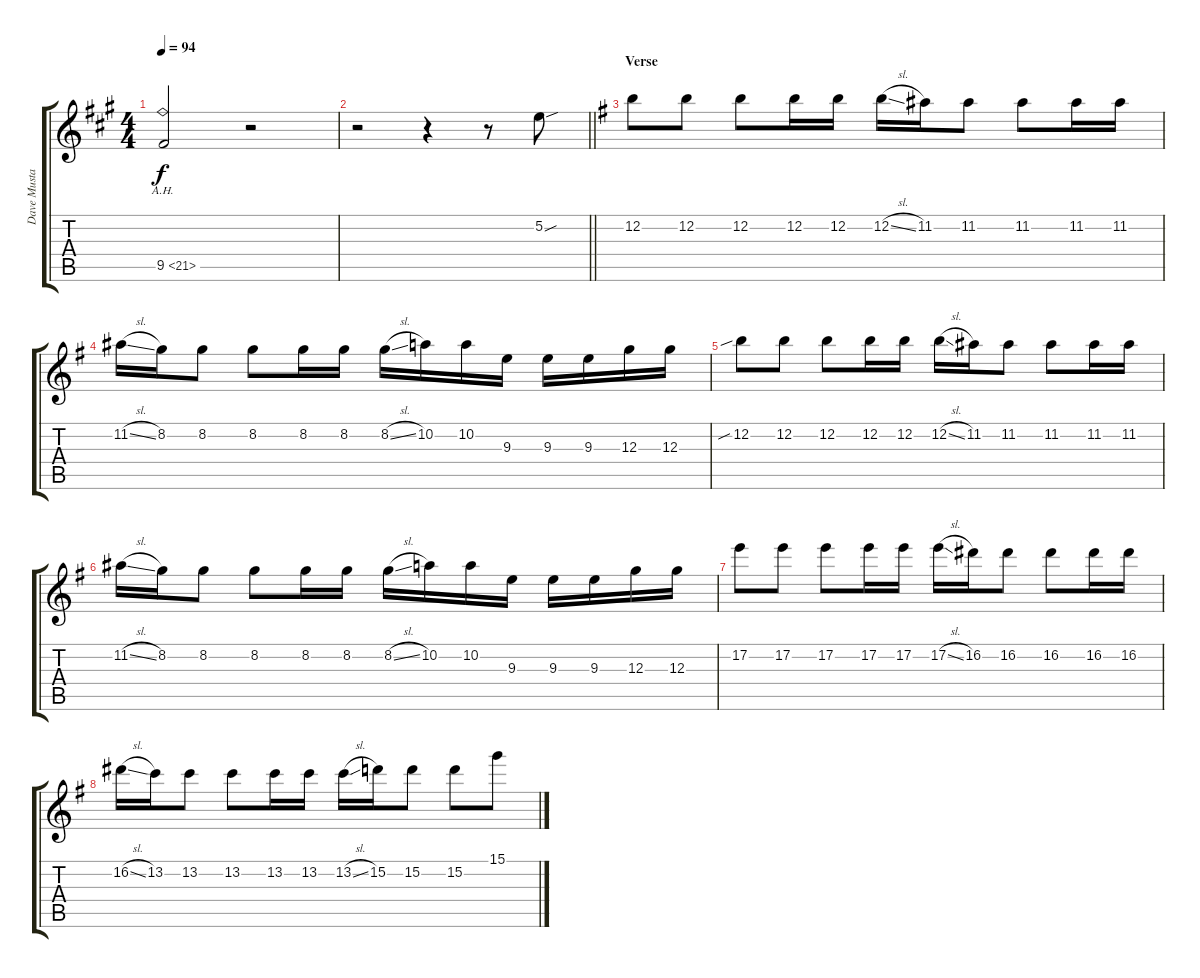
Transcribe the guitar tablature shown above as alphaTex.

\track ("Dave Mustaine" "Dave Musta") {instrument distortionguitar}
\staff {score tabs}
\tuning (E4 B3 G3 D3 A2 E2) {hide}
\ts (4 4)
\tempo 94
\clef g2
\ks a
9.5{ah 12}.2{dy f} r.2 |
\barLineRight lightlight
r.2 r.4 r.8 5.2{sou}.8 |
\section ("" "Verse")
\ks g
12.2.8 12.2.8 12.2.8 12.2.16 12.2.16 12.2{sl}.16 11.2.16 11.2.8 11.2.8 11.2.16 11.2.16 |
11.2{sl}.16 8.2.16 8.2.8 8.2.8 8.2.16 8.2.16 8.2{sl}.16 10.2.16 10.2.16 9.3.16 9.3.16 9.3.16 12.3.16 12.3.16 |
12.2{sib}.8 12.2.8 12.2.8 12.2.16 12.2.16 12.2{sl}.16 11.2.16 11.2.8 11.2.8 11.2.16 11.2.16 |
11.2{sl}.16 8.2.16 8.2.8 8.2.8 8.2.16 8.2.16 8.2{sl}.16 10.2.16 10.2.16 9.3.16 9.3.16 9.3.16 12.3.16 12.3.16 |
17.2.8 17.2.8 17.2.8 17.2.16 17.2.16 17.2{sl}.16 16.2.16 16.2.8 16.2.8 16.2.16 16.2.16 |
16.2{sl}.16 13.2.16 13.2.8 13.2.8 13.2.16 13.2.16 13.2{sl}.16 15.2.16 15.2.8 15.2.8 15.1.8
